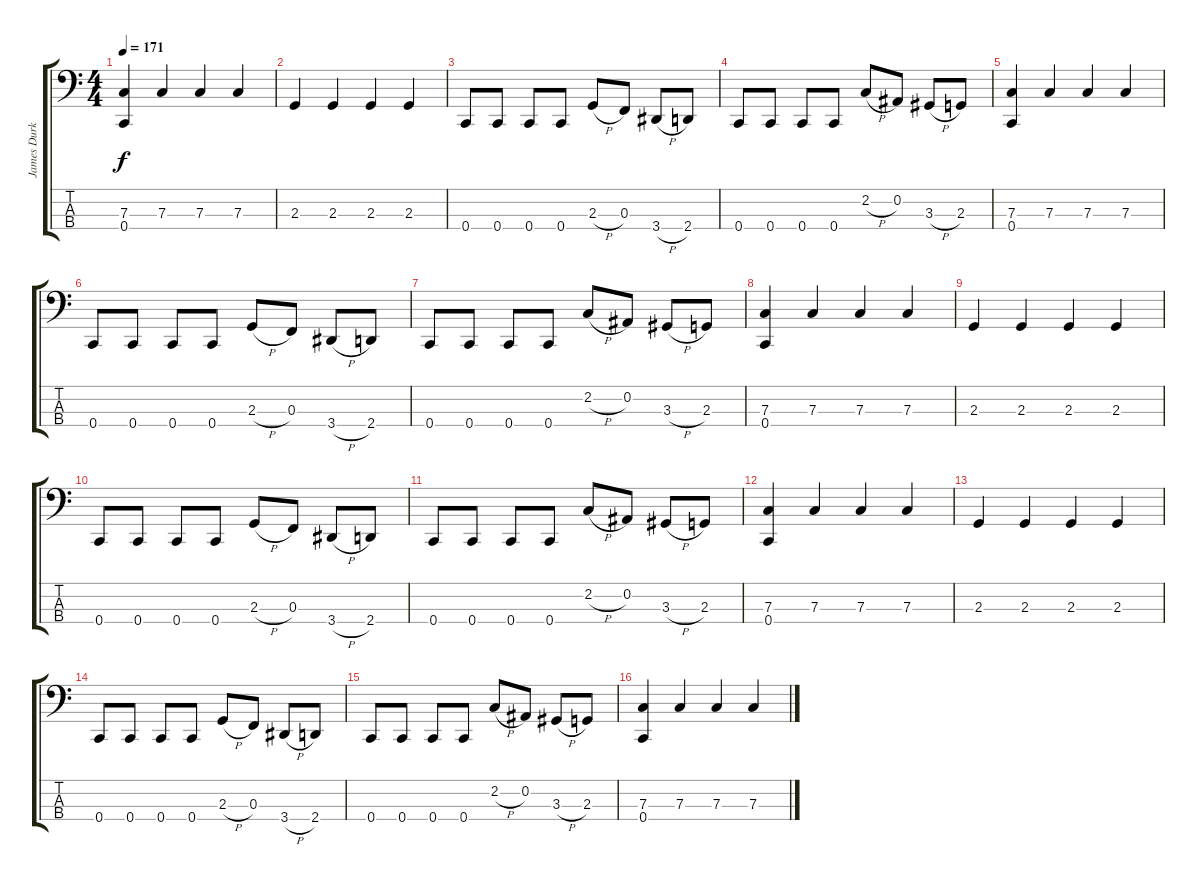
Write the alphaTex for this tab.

\track ("James Durkin (Bass)" "James Durk") {instrument electricbasspick}
\staff {score tabs}
\tuning (Eb2 Bb1 F1 C1) {hide}
\ts (4 4)
\tempo 171
\clef f4
\ks c
(7.3 0.4).4{dy f} 7.3.4 7.3.4 7.3.4 |
2.3.4 2.3.4 2.3.4 2.3.4 |
0.4.8 0.4.8 0.4.8 0.4.8 2.3{h}.8 0.3.8 3.4{h}.8 2.4.8 |
0.4.8 0.4.8 0.4.8 0.4.8 2.2{h}.8 0.2.8 3.3{h}.8 2.3.8 |
(7.3 0.4).4 7.3.4 7.3.4 7.3.4 |
0.4.8 0.4.8 0.4.8 0.4.8 2.3{h}.8 0.3.8 3.4{h}.8 2.4.8 |
0.4.8 0.4.8 0.4.8 0.4.8 2.2{h}.8 0.2.8 3.3{h}.8 2.3.8 |
(7.3 0.4).4 7.3.4 7.3.4 7.3.4 |
2.3.4 2.3.4 2.3.4 2.3.4 |
0.4.8 0.4.8 0.4.8 0.4.8 2.3{h}.8 0.3.8 3.4{h}.8 2.4.8 |
0.4.8 0.4.8 0.4.8 0.4.8 2.2{h}.8 0.2.8 3.3{h}.8 2.3.8 |
(7.3 0.4).4 7.3.4 7.3.4 7.3.4 |
2.3.4 2.3.4 2.3.4 2.3.4 |
0.4.8 0.4.8 0.4.8 0.4.8 2.3{h}.8 0.3.8 3.4{h}.8 2.4.8 |
0.4.8 0.4.8 0.4.8 0.4.8 2.2{h}.8 0.2.8 3.3{h}.8 2.3.8 |
(7.3 0.4).4 7.3.4 7.3.4 7.3.4
